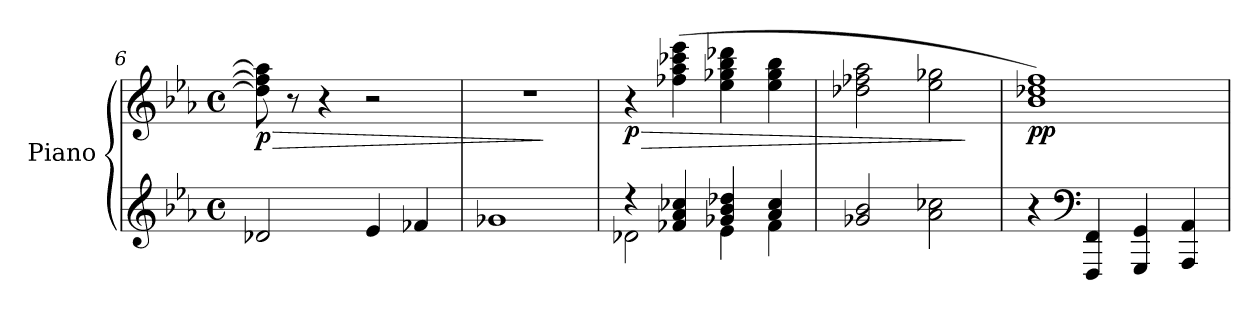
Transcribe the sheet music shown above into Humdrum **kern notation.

**kern	**kern	**dynam
*part1	*part1	*part1
*staff2	*staff1	*staff1/2
*I"Piano	*	*
*I'Pno.	*	*
*clefG2	*clefG2	*
*k[b-e-a-]	*k[b-e-a-]	*
*M4/4	*M4/4	*
*met(c)	*met(c)	*
=6	=6	=6
!	!	!LO:HP:b
!	!	!LO:DY:n=1:b
2d-X/	8dd-\] 8ff-\] 8aa-\]	> p
.	8r	.
.	4r	.
4e-/	2r	.
4f-X/	.	.
=7	=7	=7
1g-X	1r	.
.	.	]
=8	=8	=8
*^	*	*
!	!	!	!LO:HP:b
!	!	!	!LO:DY:n=1:b
4r	2d-X\	4r	> p
(>4f-X/ 4a-/ 4cc-X/	.	(>4ff-X\ 4aa-\ 4ccc-X\ 4eee-\	.
4g-X/ 4b-/ 4dd-X/	4e-\	4ee-\ 4gg-X\ 4bb-\ 4ddd-X\	.
4a-/ 4cc-/	4f-\	4ee-\ 4gg-\ 4bb-\	.
*v	*v	*	*
=9	=9	=9
2g-X/ 2b-/	2dd-X\ 2ff-X\ 2aa-\	.
2a-\ 2cc-X\	2ee-\ 2gg-X\	.
.	.	]
!!LO:LB:g=z
=10	=10	=10
!	!	!LO:DY:b
4r	1b- 1dd-X 1ff))	pp
*clefF4	*	*
4FFF/ 4FF/	.	.
4GGG/ 4GG/	.	.
4AAA-/ 4AA-/	.	.
=	=	=
*-	*-	*-
